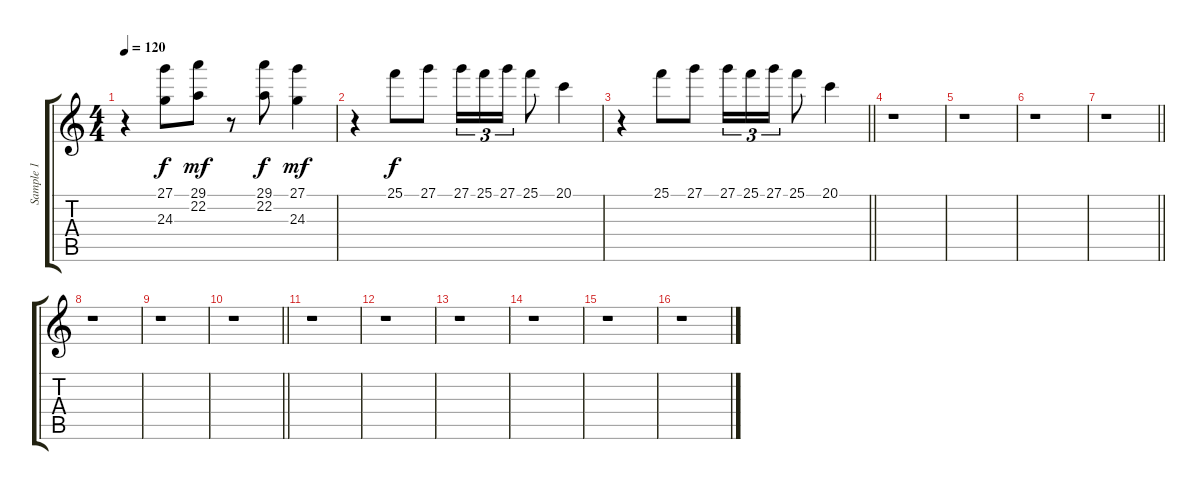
\track ("Sample 1" "Sample 1") {instrument lead2sawtooth}
\staff {score tabs}
\tuning (E4 B3 G3 D3 A2 E2) {hide}
\ts (4 4)
\tempo 120
\clef g2
\ks c
r.4{dy mf} (27.1 24.3).8{dy f} (29.1 22.2).8{dy mf} r.8 (29.1 22.2).8{dy f} (27.1 24.3).4{dy mf} |
r.4 25.1.8{dy f} 27.1.8 27.1.16{tu (3 2)} 25.1.16{tu (3 2)} 27.1.16{tu (3 2)} 25.1.8 20.1.4 |
\barLineRight lightlight
r.4 25.1.8 27.1.8 27.1.16{tu (3 2)} 25.1.16{tu (3 2)} 27.1.16{tu (3 2)} 25.1.8 20.1.4 |
\section ("" " ")
r.1 |
r.1 |
r.1 |
\barLineRight lightlight
r.1 |
r.1 |
r.1 |
\barLineRight lightlight
r.1 |
\section ("" " ")
r.1 |
r.1 |
r.1 |
r.1 |
r.1 |
r.1
